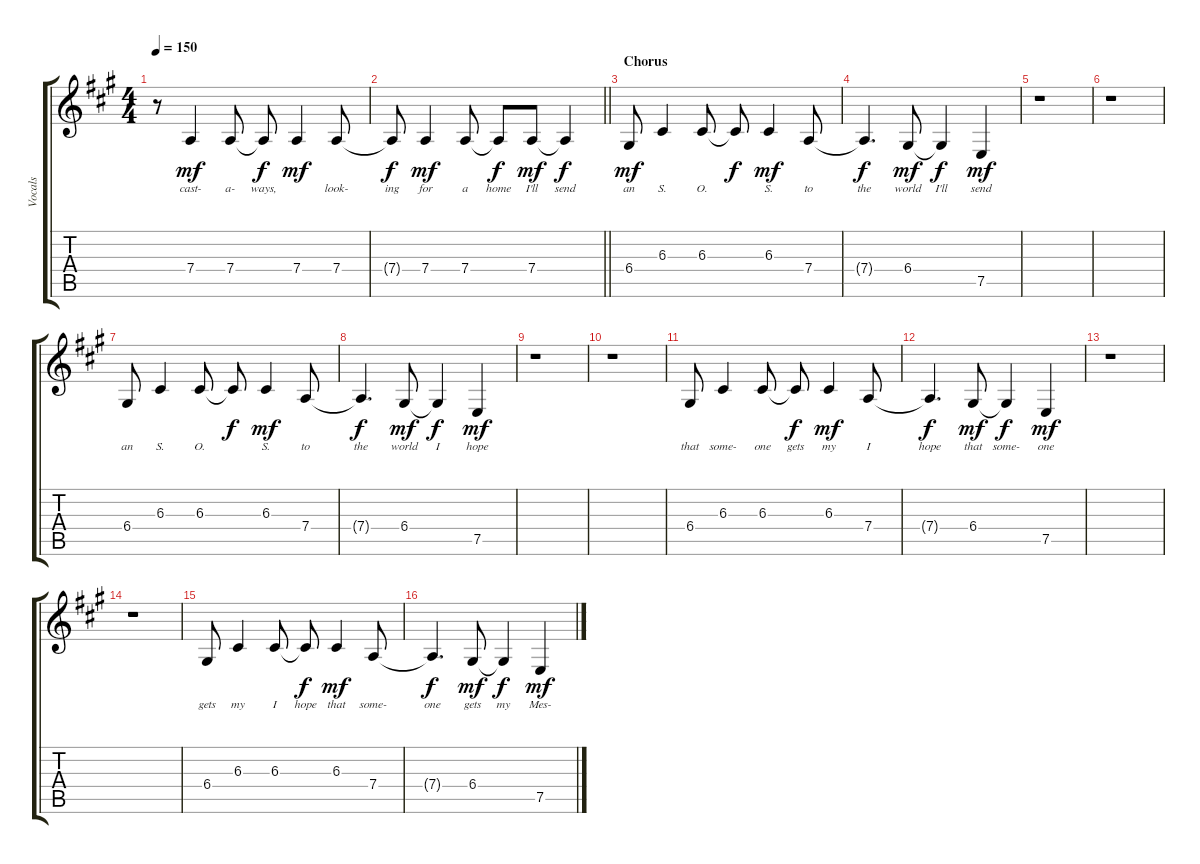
\track ("Vocals" "Vocals") {instrument bassoon}
\staff {score tabs}
\tuning (E4 B3 G3 D3 A2 E2) {hide}
\ts (4 4)
\tempo 150
\clef g2
\ks a
r.8{dy mf} 7.4.4{lyrics (0 "cast-") lyrics (1 "") lyrics (2 "") lyrics (3 "") lyrics (4 "")} 7.4.8{lyrics (0 "a-") lyrics (1 "") lyrics (2 "") lyrics (3 "") lyrics (4 "")} 7.4{t}.8{lyrics (0 "ways,") lyrics (1 "") lyrics (2 "") lyrics (3 "") lyrics (4 "") dy f} 7.4.4{lyrics (0 "") lyrics (1 "") lyrics (2 "") lyrics (3 "") lyrics (4 "") dy mf} 7.4.8{lyrics (0 "look-") lyrics (1 "") lyrics (2 "") lyrics (3 "") lyrics (4 "")} |
\barLineRight lightlight
7.4{t}.8{lyrics (0 "ing") lyrics (1 "") lyrics (2 "") lyrics (3 "") lyrics (4 "") dy f} 7.4.4{lyrics (0 "for") lyrics (1 "") lyrics (2 "") lyrics (3 "") lyrics (4 "") dy mf} 7.4.8{lyrics (0 "a") lyrics (1 "") lyrics (2 "") lyrics (3 "") lyrics (4 "")} 7.4{t}.8{lyrics (0 "home") lyrics (1 "") lyrics (2 "") lyrics (3 "") lyrics (4 "") dy f} 7.4.8{lyrics (0 "I'll") lyrics (1 "") lyrics (2 "") lyrics (3 "") lyrics (4 "") dy mf} 7.4{t}.4{lyrics (0 "send") lyrics (1 "") lyrics (2 "") lyrics (3 "") lyrics (4 "") dy f} |
\section ("" "Chorus")
6.4.8{lyrics (0 "an") lyrics (1 "") lyrics (2 "") lyrics (3 "") lyrics (4 "") dy mf} 6.3.4{lyrics (0 "S.") lyrics (1 "") lyrics (2 "") lyrics (3 "") lyrics (4 "")} 6.3.8{lyrics (0 "O.") lyrics (1 "") lyrics (2 "") lyrics (3 "") lyrics (4 "")} 6.3{t}.8{lyrics (0 "") lyrics (1 "") lyrics (2 "") lyrics (3 "") lyrics (4 "") dy f} 6.3.4{lyrics (0 "S.") lyrics (1 "") lyrics (2 "") lyrics (3 "") lyrics (4 "") dy mf} 7.4.8{lyrics (0 "to") lyrics (1 "") lyrics (2 "") lyrics (3 "") lyrics (4 "")} |
7.4{t}.4{d lyrics (0 "the") lyrics (1 "") lyrics (2 "") lyrics (3 "") lyrics (4 "") dy f} 6.4.8{lyrics (0 "world") lyrics (1 "") lyrics (2 "") lyrics (3 "") lyrics (4 "") dy mf} 6.4{t}.4{lyrics (0 "I'll") lyrics (1 "") lyrics (2 "") lyrics (3 "") lyrics (4 "") dy f} 7.5.4{lyrics (0 "send") lyrics (1 "") lyrics (2 "") lyrics (3 "") lyrics (4 "") dy mf} |
r.1 |
r.1 |
6.4.8{lyrics (0 "an") lyrics (1 "") lyrics (2 "") lyrics (3 "") lyrics (4 "")} 6.3.4{lyrics (0 "S.") lyrics (1 "") lyrics (2 "") lyrics (3 "") lyrics (4 "")} 6.3.8{lyrics (0 "O.") lyrics (1 "") lyrics (2 "") lyrics (3 "") lyrics (4 "")} 6.3{t}.8{lyrics (0 "") lyrics (1 "") lyrics (2 "") lyrics (3 "") lyrics (4 "") dy f} 6.3.4{lyrics (0 "S.") lyrics (1 "") lyrics (2 "") lyrics (3 "") lyrics (4 "") dy mf} 7.4.8{lyrics (0 "to") lyrics (1 "") lyrics (2 "") lyrics (3 "") lyrics (4 "")} |
7.4{t}.4{d lyrics (0 "the") lyrics (1 "") lyrics (2 "") lyrics (3 "") lyrics (4 "") dy f} 6.4.8{lyrics (0 "world") lyrics (1 "") lyrics (2 "") lyrics (3 "") lyrics (4 "") dy mf} 6.4{t}.4{lyrics (0 "I") lyrics (1 "") lyrics (2 "") lyrics (3 "") lyrics (4 "") dy f} 7.5.4{lyrics (0 "hope") lyrics (1 "") lyrics (2 "") lyrics (3 "") lyrics (4 "") dy mf} |
r.1 |
r.1 |
6.4.8{lyrics (0 "that") lyrics (1 "") lyrics (2 "") lyrics (3 "") lyrics (4 "")} 6.3.4{lyrics (0 "some-") lyrics (1 "") lyrics (2 "") lyrics (3 "") lyrics (4 "")} 6.3.8{lyrics (0 "one") lyrics (1 "") lyrics (2 "") lyrics (3 "") lyrics (4 "")} 6.3{t}.8{lyrics (0 "gets") lyrics (1 "") lyrics (2 "") lyrics (3 "") lyrics (4 "") dy f} 6.3.4{lyrics (0 "my") lyrics (1 "") lyrics (2 "") lyrics (3 "") lyrics (4 "") dy mf} 7.4.8{lyrics (0 "I") lyrics (1 "") lyrics (2 "") lyrics (3 "") lyrics (4 "")} |
7.4{t}.4{d lyrics (0 "hope") lyrics (1 "") lyrics (2 "") lyrics (3 "") lyrics (4 "") dy f} 6.4.8{lyrics (0 "that") lyrics (1 "") lyrics (2 "") lyrics (3 "") lyrics (4 "") dy mf} 6.4{t}.4{lyrics (0 "some-") lyrics (1 "") lyrics (2 "") lyrics (3 "") lyrics (4 "") dy f} 7.5.4{lyrics (0 "one") lyrics (1 "") lyrics (2 "") lyrics (3 "") lyrics (4 "") dy mf} |
r.1 |
r.1 |
6.4.8{lyrics (0 "gets") lyrics (1 "") lyrics (2 "") lyrics (3 "") lyrics (4 "")} 6.3.4{lyrics (0 "my") lyrics (1 "") lyrics (2 "") lyrics (3 "") lyrics (4 "")} 6.3.8{lyrics (0 "I") lyrics (1 "") lyrics (2 "") lyrics (3 "") lyrics (4 "")} 6.3{t}.8{lyrics (0 "hope") lyrics (1 "") lyrics (2 "") lyrics (3 "") lyrics (4 "") dy f} 6.3.4{lyrics (0 "that") lyrics (1 "") lyrics (2 "") lyrics (3 "") lyrics (4 "") dy mf} 7.4.8{lyrics (0 "some-") lyrics (1 "") lyrics (2 "") lyrics (3 "") lyrics (4 "")} |
7.4{t}.4{d lyrics (0 "one") lyrics (1 "") lyrics (2 "") lyrics (3 "") lyrics (4 "") dy f} 6.4.8{lyrics (0 "gets") lyrics (1 "") lyrics (2 "") lyrics (3 "") lyrics (4 "") dy mf} 6.4{t}.4{lyrics (0 "my") lyrics (1 "") lyrics (2 "") lyrics (3 "") lyrics (4 "") dy f} 7.5.4{lyrics (0 "Mes-") lyrics (1 "") lyrics (2 "") lyrics (3 "") lyrics (4 "") dy mf}
